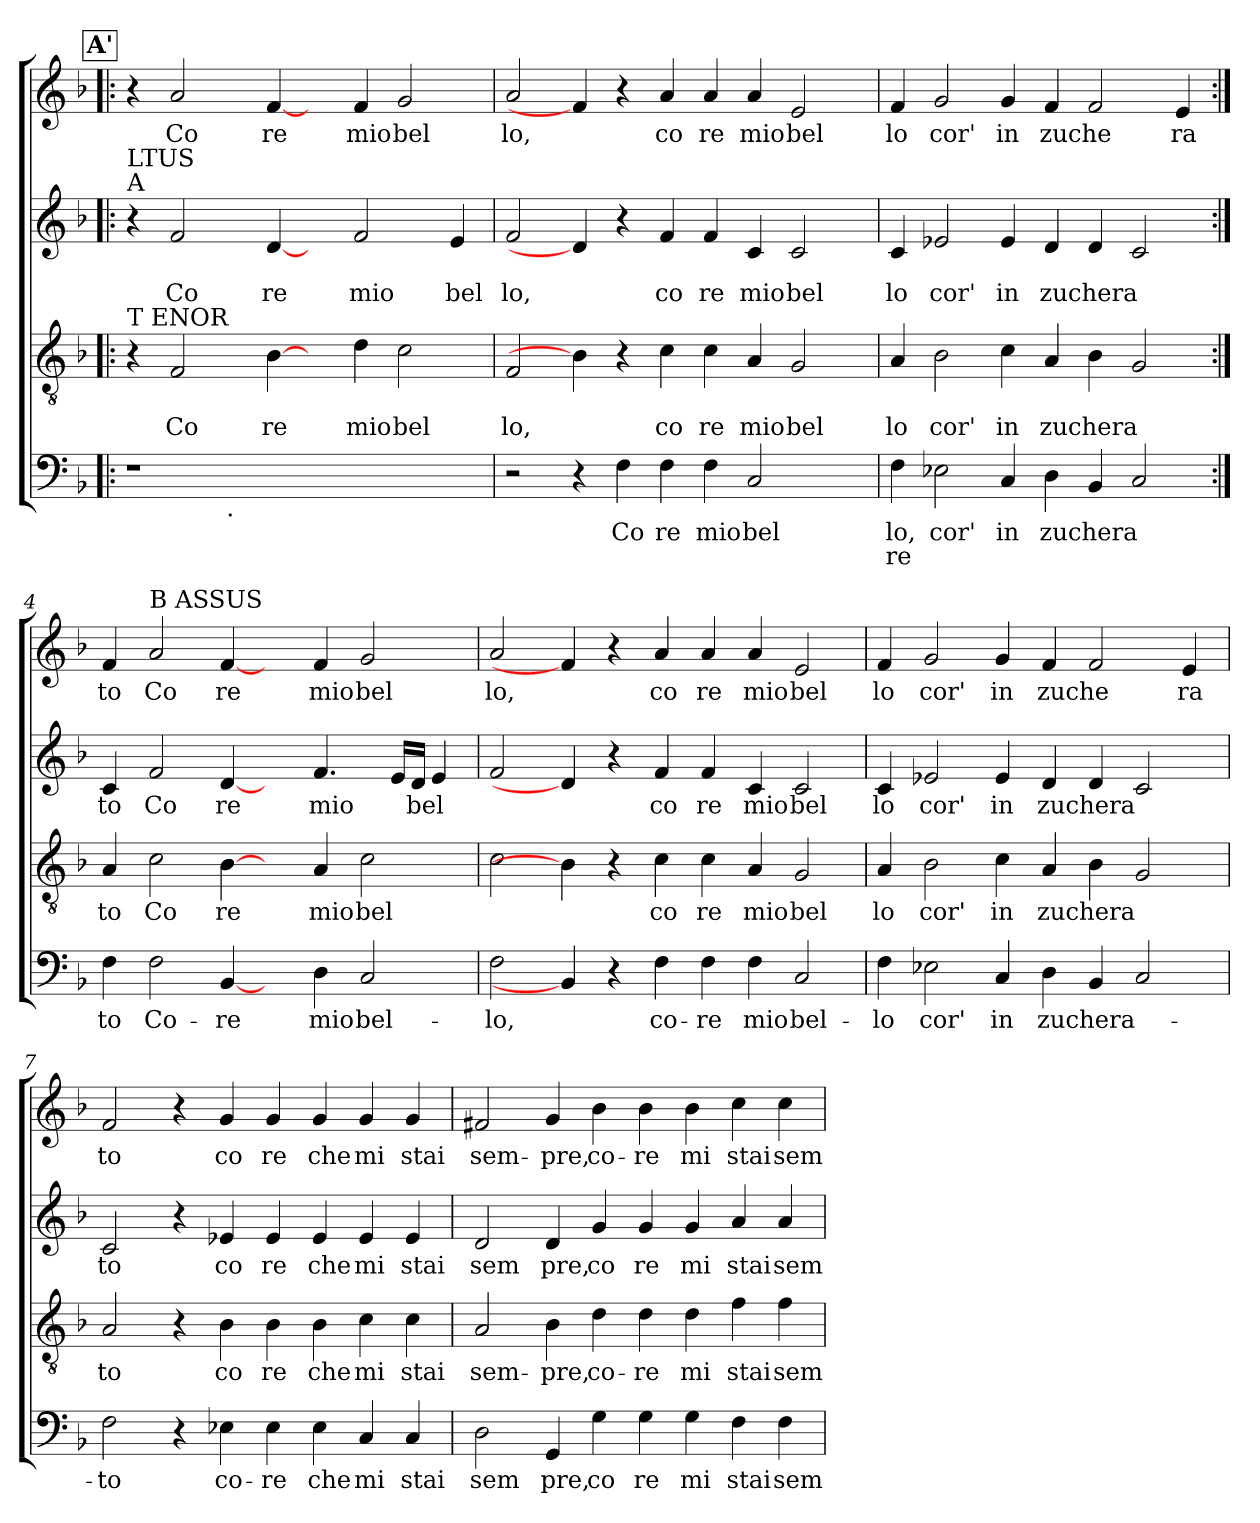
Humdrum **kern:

**kern	**text	**text	**kern	**text	**text	**kern	**text	**text	**kern	**text
*part4	*part4	*part4	*part3	*part3	*part3	*part2	*part2	*part2	*part1	*part1
*staff4	*staff4	*staff4	*staff3	*staff3	*staff3	*staff2	*staff2	*staff2	*staff1	*staff1
*clefF4	*	*	*clefGv2	*	*	*clefG2	*	*	*clefG2	*
*k[b-]	*	*	*k[b-]	*	*	*k[b-]	*	*	*k[b-]	*
*F:	*	*	*F:	*	*	*F:	*	*	*F:	*
!!LO:REH:place=s1:a:fs=14:t=A'
=1!|:	=1!|:	=1!|:	=1!|:	=1!|:	=1!|:	=1!|:	=1!|:	=1!|:	=1!|:	=1!|:
!	!	!	!	!	!	!LO:TX:a:t=A	!	!	!	!
!	!	!	!	!	!	!LO:TX:t=LTUS	!	!	!	!
!	!	!	!LO:TX:a:t=T ENOR	!	!	!	!	!	!	!
*^	*	*	*	*	*	*	*	*	*	*
1r	2ryy	.	.	4r	.	.	4r	.	.	4r	.
!	!	!	!	!	!	!LO:LY:b	!	!	!LO:LY:b	!	!LO:LY:b
.	.	.	.	2F/	.	Co	2f/	.	Co	2a/	Co
.	32ryy	.	.	.	.	.	.	.	.	.	.
!	!LO:TX:b:t=.	!	!	!	!	!	!	!	!	!	!
.	1ryy	.	.	.	.	.	.	.	.	.	.
!	!	!	!	!	!	!LO:LY:b	!	!	!LO:LY:b	!	!LO:LY:b
.	.	.	.	[4B-\	.	re	[4d/	.	re	[4f/	re
1ryy	.	.	.	4ryy	.	.	4ryy	.	.	4ryy	.
!	!	!	!	!	!	!LO:LY:b	!	!	!LO:LY:b	!	!LO:LY:b
.	.	.	.	4d\	.	mio	2f/	.	mio	4f/	mio
!	!	!	!	!	!	!LO:LY:b	!	!	!	!	!LO:LY:b
.	.	.	.	2c\	.	bel	.	.	.	2g/	bel
.	4...ryy	.	.	.	.	.	.	.	.	.	.
!	!	!	!	!	!	!	!	!	!LO:LY:b	!	!
.	.	.	.	.	.	.	4e/	.	bel	.	.
=2	=2	=2	=2	=2	=2	=2	=2	=2	=2	=2	=2
!	!	!	!	!	!	!LO:LY:b	!	!	!LO:LY:b	!	!LO:LY:b
*v	*v	*	*	*	*	*	*	*	*	*	*
2r	.	.	2F/	.	lo,	2f/	.	lo,	2a/	lo,
4r	.	.	4B-\]	.	.	4d/]	.	.	4f/]	.
!	!LO:LY:b	!	!	!	!	!	!	!	!	!
4F\	Co	.	4r	.	.	4r	.	.	4r	.
!	!LO:LY:b	!	!	!	!LO:LY:b	!	!	!LO:LY:b	!	!LO:LY:b
4F\	re	.	4c\	.	co	4f/	.	co	4a/	co
!	!LO:LY:b	!	!	!	!LO:LY:b	!	!	!LO:LY:b	!	!LO:LY:b
4F\	mio	.	4c\	.	re	4f/	.	re	4a/	re
!	!LO:LY:b	!	!	!	!LO:LY:b	!	!	!LO:LY:b	!	!LO:LY:b
2C/	bel	.	4A/	.	mio	4c/	.	mio	4a/	mio
!	!	!	!	!	!LO:LY:b	!	!	!LO:LY:b	!	!LO:LY:b
.	.	.	2G/	.	bel	2c/	.	bel	2e/	bel
4ryy	.	.	.	.	.	.	.	.	.	.
=3	=3	=3	=3	=3	=3	=3	=3	=3	=3	=3
!	!LO:LY:b	!LO:LY:b	!	!	!LO:LY:b	!	!	!LO:LY:b	!	!LO:LY:b
4F\	lo,	re	4A/	.	lo	4c/	.	lo	4f/	lo
!	!LO:LY:b	!	!	!	!LO:LY:b	!	!	!LO:LY:b	!	!LO:LY:b
2E-X\	cor'	.	2B-\	.	cor'	2e-X/	.	cor'	2g/	cor'
!	!LO:LY:b	!	!	!	!LO:LY:b	!	!	!LO:LY:b	!	!LO:LY:b
4C/	in	.	4c\	.	in	4e-/	.	in	4g/	in
!	!LO:LY:b	!	!	!	!LO:LY:b	!	!	!LO:LY:b	!	!LO:LY:b
4D\	zuchera	.	4A/	.	zuchera	4d/	.	zuchera	4f/	zuche
4BB-/	.	.	4B-\	.	.	4d/	.	.	2f/	.
2C/	.	.	2G/	.	.	2c/	.	.	.	.
!	!	!	!	!	!	!	!	!	!	!LO:LY:b
.	.	.	.	.	.	.	.	.	4e/	ra
!!LO:LB:g=z
=4:|!	=4:|!	=4:|!	=4:|!	=4:|!	=4:|!	=4:|!	=4:|!	=4:|!	=4:|!	=4:|!
!	!LO:LY:b	!	!	!LO:LY:b	!	!	!LO:LY:b	!	!	!LO:LY:b
4F\	to	.	4A/	to	.	4c/	to	.	4f/	to
!	!	!	!	!	!	!	!	!	!LO:TX:a:t=B ASSUS	!
!	!LO:LY:b	!	!	!LO:LY:b	!	!	!LO:LY:b	!	!	!LO:LY:b
2F\	Co-	.	2c\	Co	.	2f/	Co	.	2a/	Co
!	!LO:LY:b	!	!	!LO:LY:b	!	!	!LO:LY:b	!	!	!LO:LY:b
[4BB-/	-re	.	[4B-\	re	.	[4d/	re	.	[4f/	re
4ryy	.	.	4ryy	.	.	4ryy	.	.	4ryy	.
!	!LO:LY:b	!	!	!LO:LY:b	!	!	!LO:LY:b	!	!	!LO:LY:b
4D\	mio	.	4A/	mio	.	4.f/	mio	.	4f/	mio
!	!LO:LY:b	!	!	!LO:LY:b	!	!	!	!	!	!LO:LY:b
2C/	bel-	.	2c\	bel	.	.	.	.	2g/	bel
.	.	.	.	.	.	16e/LL	.	.	.	.
!	!	!	!	!	!	!	!LO:LY:b	!	!	!
.	.	.	.	.	.	16d/JJ	bel	.	.	.
.	.	.	.	.	.	4e/	.	.	.	.
=5	=5	=5	=5	=5	=5	=5	=5	=5	=5	=5
!	!LO:LY:b	!	!	!	!	!	!	!	!	!LO:LY:b
2F\	-lo,	.	2c\	.	.	2f/	.	.	2a/	lo,
4BB-/]	.	.	4B-\]	.	.	4d/]	.	.	4f/]	.
4r	.	.	4r	.	.	4r	.	.	4r	.
!	!LO:LY:b	!	!	!LO:LY:b	!	!	!LO:LY:b	!	!	!LO:LY:b
4F\	co-	.	4c\	co	.	4f/	co	.	4a/	co
!	!LO:LY:b	!	!	!LO:LY:b	!	!	!LO:LY:b	!	!	!LO:LY:b
4F\	-re	.	4c\	re	.	4f/	re	.	4a/	re
!	!LO:LY:b	!	!	!LO:LY:b	!	!	!LO:LY:b	!	!	!LO:LY:b
4F\	mio	.	4A/	mio	.	4c/	mio	.	4a/	mio
!	!LO:LY:b	!	!	!LO:LY:b	!	!	!LO:LY:b	!	!	!LO:LY:b
2C/	bel-	.	2G/	bel	.	2c/	bel	.	2e/	bel
=6	=6	=6	=6	=6	=6	=6	=6	=6	=6	=6
!	!LO:LY:b	!	!	!LO:LY:b	!	!	!LO:LY:b	!	!	!LO:LY:b
4F\	-lo	.	4A/	lo	.	4c/	lo	.	4f/	lo
!	!LO:LY:b	!	!	!LO:LY:b	!	!	!LO:LY:b	!	!	!LO:LY:b
2E-X\	cor'	.	2B-\	cor'	.	2e-X/	cor'	.	2g/	cor'
!	!LO:LY:b	!	!	!LO:LY:b	!	!	!LO:LY:b	!	!	!LO:LY:b
4C/	in	.	4c\	in	.	4e-/	in	.	4g/	in
!	!LO:LY:b	!	!	!LO:LY:b	!	!	!LO:LY:b	!	!	!LO:LY:b
4D\	zuchera-	.	4A/	zuchera	.	4d/	zuchera	.	4f/	zuche
4BB-/	.	.	4B-\	.	.	4d/	.	.	2f/	.
2C/	.	.	2G/	.	.	2c/	.	.	.	.
!	!	!	!	!	!	!	!	!	!	!LO:LY:b
.	.	.	.	.	.	.	.	.	4e/	ra
=7	=7	=7	=7	=7	=7	=7	=7	=7	=7	=7
!	!LO:LY:b	!	!	!LO:LY:b	!	!	!LO:LY:b	!	!	!LO:LY:b
2F\	-to	.	2A/	to	.	2c/	to	.	2f/	to
4r	.	.	4r	.	.	4r	.	.	4r	.
!	!LO:LY:b	!	!	!LO:LY:b	!	!	!LO:LY:b	!	!	!LO:LY:b
4E-X\	co-	.	4B-\	co	.	4e-X/	co	.	4g/	co
!	!LO:LY:b	!	!	!LO:LY:b	!	!	!LO:LY:b	!	!	!LO:LY:b
4E-\	-re	.	4B-\	re	.	4e-/	re	.	4g/	re
!	!LO:LY:b	!	!	!LO:LY:b	!	!	!LO:LY:b	!	!	!LO:LY:b
4E-\	che	.	4B-\	che	.	4e-/	che	.	4g/	che
!	!LO:LY:b	!	!	!LO:LY:b	!	!	!LO:LY:b	!	!	!LO:LY:b
4C/	mi	.	4c\	mi	.	4e-/	mi	.	4g/	mi
!	!LO:LY:b	!	!	!LO:LY:b	!	!	!LO:LY:b	!	!	!LO:LY:b
4C/	stai	.	4c\	stai	.	4e-/	stai	.	4g/	stai
!!LO:LB:g=z
=8	=8	=8	=8	=8	=8	=8	=8	=8	=8	=8
!	!LO:LY:b	!	!	!LO:LY:b	!	!	!LO:LY:b	!	!	!LO:LY:b
2D\	sem	.	2A/	sem-	.	2d/	sem	.	2f#X/	sem-
!	!LO:LY:b	!	!	!LO:LY:b	!	!	!LO:LY:b	!	!	!LO:LY:b
4GG/	pre,	.	4B-\	-pre,	.	4d/	pre,	.	4g/	-pre,
!	!LO:LY:b	!	!	!LO:LY:b	!	!	!LO:LY:b	!	!	!LO:LY:b
4G\	co	.	4d\	co-	.	4g/	co	.	4b-\	co-
!	!LO:LY:b	!	!	!LO:LY:b	!	!	!LO:LY:b	!	!	!LO:LY:b
4G\	re	.	4d\	-re	.	4g/	re	.	4b-\	-re
!	!LO:LY:b	!	!	!LO:LY:b	!	!	!LO:LY:b	!	!	!LO:LY:b
4G\	mi	.	4d\	mi	.	4g/	mi	.	4b-\	mi
!	!LO:LY:b	!	!	!LO:LY:b	!	!	!LO:LY:b	!	!	!LO:LY:b
4F\	stai	.	4f\	stai	.	4a/	stai	.	4cc\	stai
!	!LO:LY:b	!	!	!LO:LY:b	!	!	!LO:LY:b	!	!	!LO:LY:b
4F\	sem	.	4f\	sem-	.	4a/	sem	.	4cc\	sem-
=	=	=	=	=	=	=	=	=	=	=
*-	*-	*-	*-	*-	*-	*-	*-	*-	*-	*-
